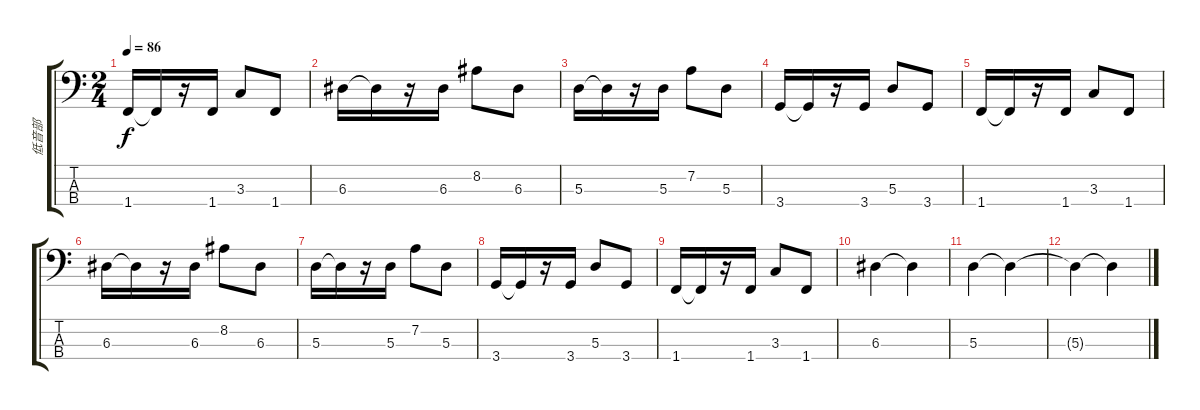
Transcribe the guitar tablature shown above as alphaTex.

\track ("低音部" "低音部") {instrument electricbassfinger}
\staff {score tabs}
\tuning (G2 D2 A1 E1) {hide}
\ts (2 4)
\tempo 86
\clef f4
\ks c
1.4.16{dy f} 1.4{t}.16 r.16 1.4.16 3.3.8 1.4.8 |
6.3.16 6.3{t}.16 r.16 6.3.16 8.2.8 6.3.8 |
5.3.16 5.3{t}.16 r.16 5.3.16 7.2.8 5.3.8 |
3.4.16 3.4{t}.16 r.16 3.4.16 5.3.8 3.4.8 |
1.4.16 1.4{t}.16 r.16 1.4.16 3.3.8 1.4.8 |
6.3.16 6.3{t}.16 r.16 6.3.16 8.2.8 6.3.8 |
5.3.16 5.3{t}.16 r.16 5.3.16 7.2.8 5.3.8 |
3.4.16 3.4{t}.16 r.16 3.4.16 5.3.8 3.4.8 |
1.4.16 1.4{t}.16 r.16 1.4.16 3.3.8 1.4.8 |
6.3.4 6.3{t}.4 |
5.3.4 5.3{t}.4 |
5.3{t}.4 5.3{t}.4
